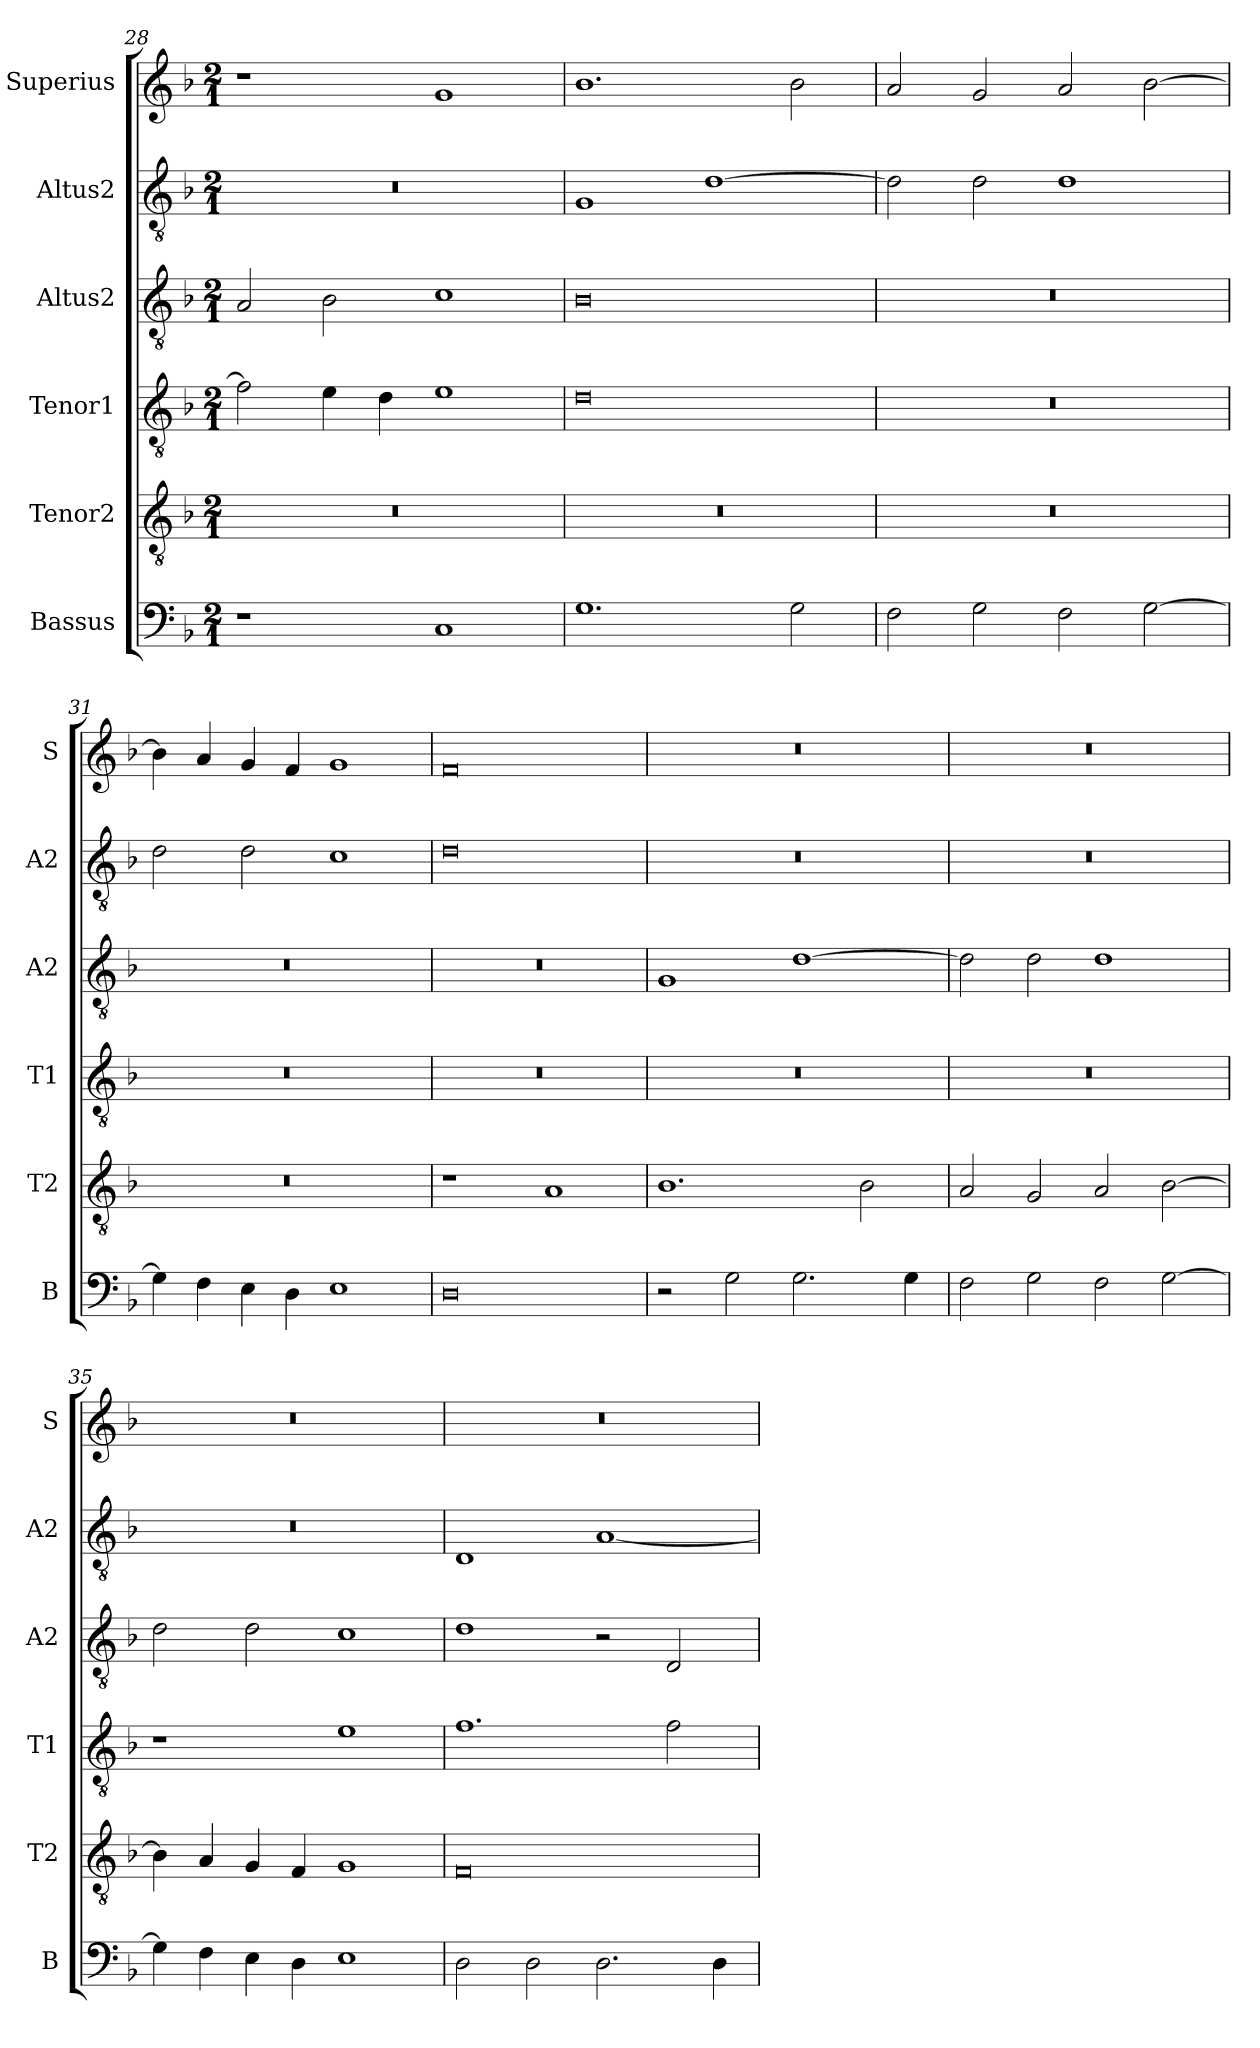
**kern	**kern	**kern	**kern	**kern	**kern
*part6	*part5	*part4	*part3	*part2	*part1
*staff6	*staff5	*staff4	*staff3	*staff2	*staff1
*I"Bassus	*I"Tenor2	*I"Tenor1	*I"Altus2	*I"Altus2	*I"Superius
*I'B	*I'T2	*I'T1	*I'A2	*I'A2	*I'S
*clefF4	*clefGv2	*clefGv2	*clefGv2	*clefGv2	*clefG2
*k[b-]	*k[b-]	*k[b-]	*k[b-]	*k[b-]	*k[b-]
*M2/1	*M2/1	*M2/1	*M2/1	*M2/1	*M2/1
=28	=28	=28	=28	=28	=28
1r	0r	2f\]	2A/	0r	1r
.	.	4e\	2B-\	.	.
.	.	4d\	.	.	.
1C	.	1e	1c	.	1g
=29	=29	=29	=29	=29	=29
1.G	0r	0d	0B-	1G	1.b-
.	.	.	.	[1d	.
2G\	.	.	.	.	2b-\
=30	=30	=30	=30	=30	=30
2F\	0r	0r	0r	2d\]	2a/
2G\	.	.	.	2d\	2g/
2F\	.	.	.	1d	2a/
[2G\	.	.	.	.	[2b-\
=31	=31	=31	=31	=31	=31
4G\]	0r	0r	0r	2d\	4b-\]
4F\	.	.	.	.	4a/
4E\	.	.	.	2d\	4g/
4D\	.	.	.	.	4f/
1E	.	.	.	1c	1g
=32	=32	=32	=32	=32	=32
0D	1r	0r	0r	0d	0f
.	1A	.	.	.	.
=33	=33	=33	=33	=33	=33
2r	1.B-	0r	1G	0r	0r
2G\	.	.	.	.	.
2.G\	.	.	[1d	.	.
.	2B-\	.	.	.	.
4G\	.	.	.	.	.
=34	=34	=34	=34	=34	=34
2F\	2A/	0r	2d\]	0r	0r
2G\	2G/	.	2d\	.	.
2F\	2A/	.	1d	.	.
[2G\	[2B-\	.	.	.	.
=35	=35	=35	=35	=35	=35
4G\]	4B-\]	1r	2d\	0r	0r
4F\	4A/	.	.	.	.
4E\	4G/	.	2d\	.	.
4D\	4F/	.	.	.	.
1E	1G	1e	1c	.	.
=36	=36	=36	=36	=36	=36
2D\	0F	1.f	1d	1D	0r
2D\	.	.	.	.	.
2.D\	.	.	2r	[1A	.
.	.	2f\	2D/	.	.
4D\	.	.	.	.	.
=	=	=	=	=	=
*-	*-	*-	*-	*-	*-
